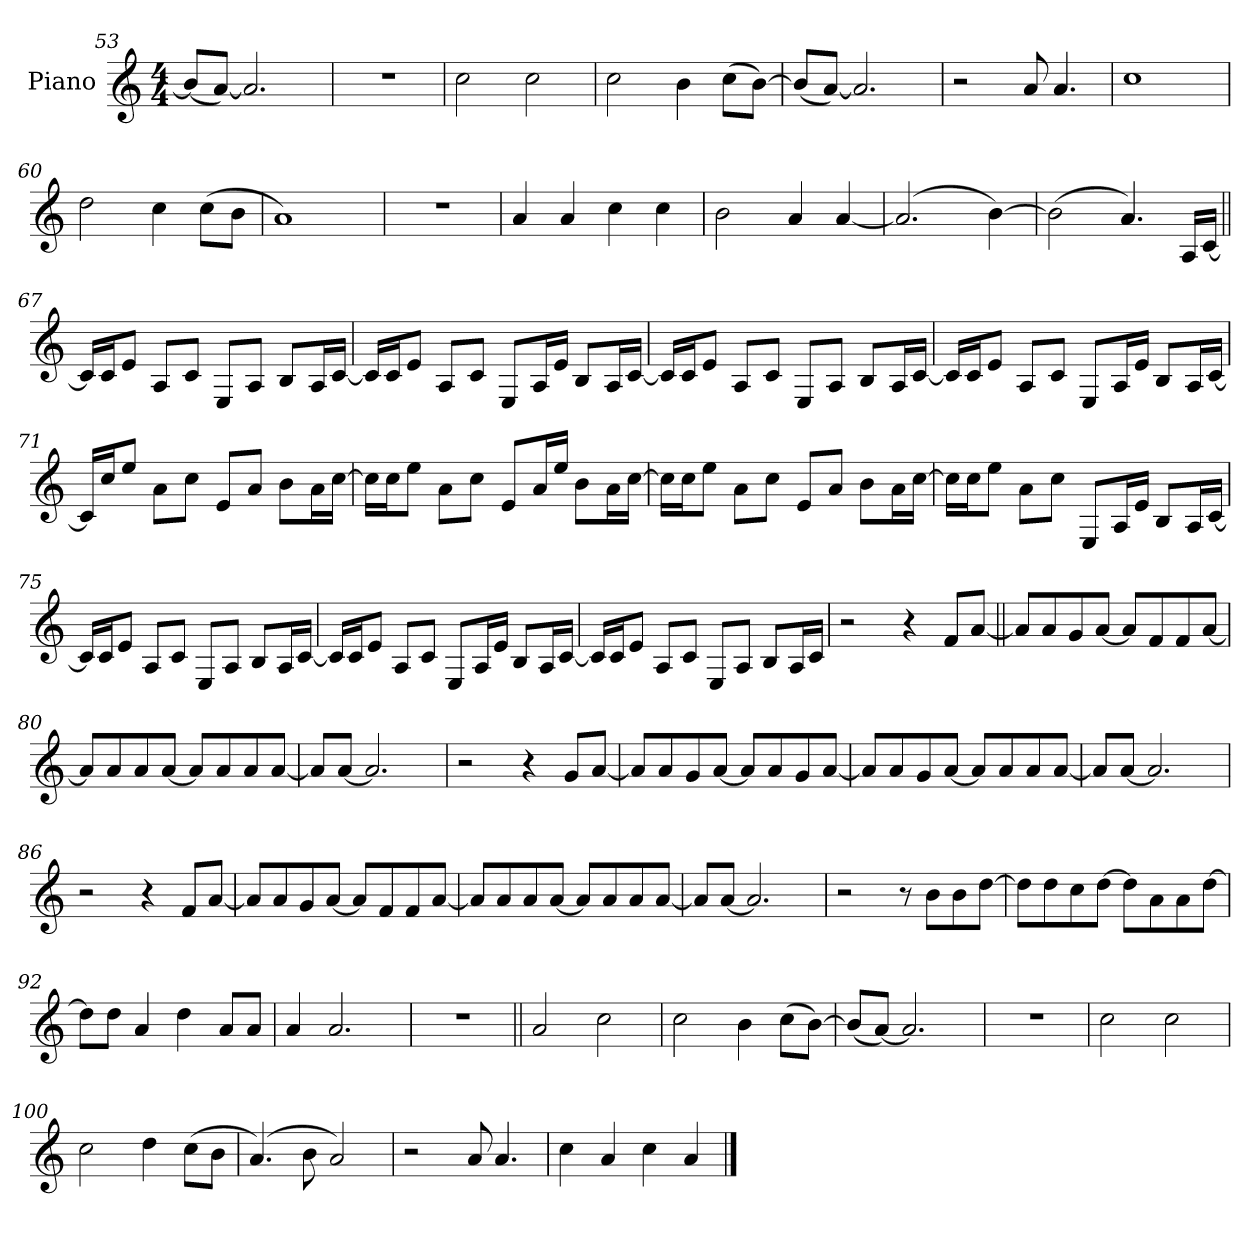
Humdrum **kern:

**kern
*part1
*staff1
*I"Piano
*I'Pno.
*clefG2
*k[]
*M4/4
=53
(8bL]
[8aJ)
2.a]
=54
1r
=55
2cc
2cc
=56
2cc
4b
(8ccL
[8bJ)
=57
(8bL]
[8aJ)
2.a]
=58
2r
8a
4.a
=59
1cc
=60
2dd
4cc
(8ccL
8bJ
=61
1a)
=62
1r
=63
4a
4a
4cc
4cc
=64
2b
4a
[4a
=65
(2.a]
[4b)
=66
(2b]
4.a)
16A!LL
[16c!JJ
=67||
16c!LL]
16c!J
8e!J
8A!L
8c!J
8E!L
8A!J
8B!L
16A!L
[16c!JJ
=68
16c!LL]
16c!J
8e!J
8A!L
8c!J
8E!L
16A!L
16e!JJ
8B!L
16A!L
[16c!JJ
=69
16c!LL]
16c!J
8e!J
8A!L
8c!J
8E!L
8A!J
8B!L
16A!L
[16c!JJ
=70
16c!LL]
16c!J
8e!J
8A!L
8c!J
8E!L
16A!L
16e!JJ
8B!L
16A!L
[16c!JJ
=71
16c!LL]
16cc!J
8ee!J
8a!L
8cc!J
8e!L
8a!J
8b!L
16a!L
[16cc!JJ
=72
16cc!LL]
16cc!J
8ee!J
8a!L
8cc!J
8e!L
16a!L
16ee!JJ
8b!L
16a!L
[16cc!JJ
=73
16cc!LL]
16cc!J
8ee!J
8a!L
8cc!J
8e!L
8a!J
8b!L
16a!L
[16cc!JJ
=74
16cc!LL]
16cc!J
8ee!J
8a!L
8cc!J
8E!L
16A!L
16e!JJ
8B!L
16A!L
[16c!JJ
=75
16c!LL]
16c!J
8e!J
8A!L
8c!J
8E!L
8A!J
8B!L
16A!L
[16c!JJ
=76
16c!LL]
16c!J
8e!J
8A!L
8c!J
8E!L
16A!L
16e!JJ
8B!L
16A!L
[16c!JJ
=77
16c!LL]
16c!J
8e!J
8A!L
8c!J
8E!L
8A!J
8B!L
16A!L
16c!JJ
=78
2r
4r
8fL
[8aJ
=79||
8aL]
8a
8g
[8aJ
8aL]
8f
8f
[8aJ
=80
8aL]
8a
8a
[8aJ
8aL]
8a
8a
[8aJ
=81
8aL]
[8aJ
2.a]
=82
2r
4r
8gL
[8aJ
=83
8aL]
8a
8g
[8aJ
8aL]
8a
8g
[8aJ
=84
8aL]
8a
8g
[8aJ
8aL]
8a
8a
[8aJ
=85
8aL]
[8aJ
2.a]
=86
2r
4r
8fL
[8aJ
=87
8aL]
8a
8g
[8aJ
8aL]
8f
8f
[8aJ
=88
8aL]
8a
8a
[8aJ
8aL]
8a
8a
[8aJ
=89
8aL]
[8aJ
2.a]
=90
2r
8r
8bL
8b
[8ddJ
=91
8ddL]
8dd
8cc
[8ddJ
8ddL]
8a
8a
[8ddJ
=92
8ddL]
8ddJ
4a
4dd
8aL
8aJ
=93
4a
2.a
=94
1r
=95||
2a
2cc
=96
2cc
4b
(8ccL
[8bJ)
=97
(8bL]
[8aJ)
2.a]
=98
1r
=99
2cc
2cc
=100
2cc
4dd
(8ccL
8bJ
=101
(4.a)
8b
2a)
=102
2r
8a
4.a
=103
4cc
4a
4cc
4a
==
*-
